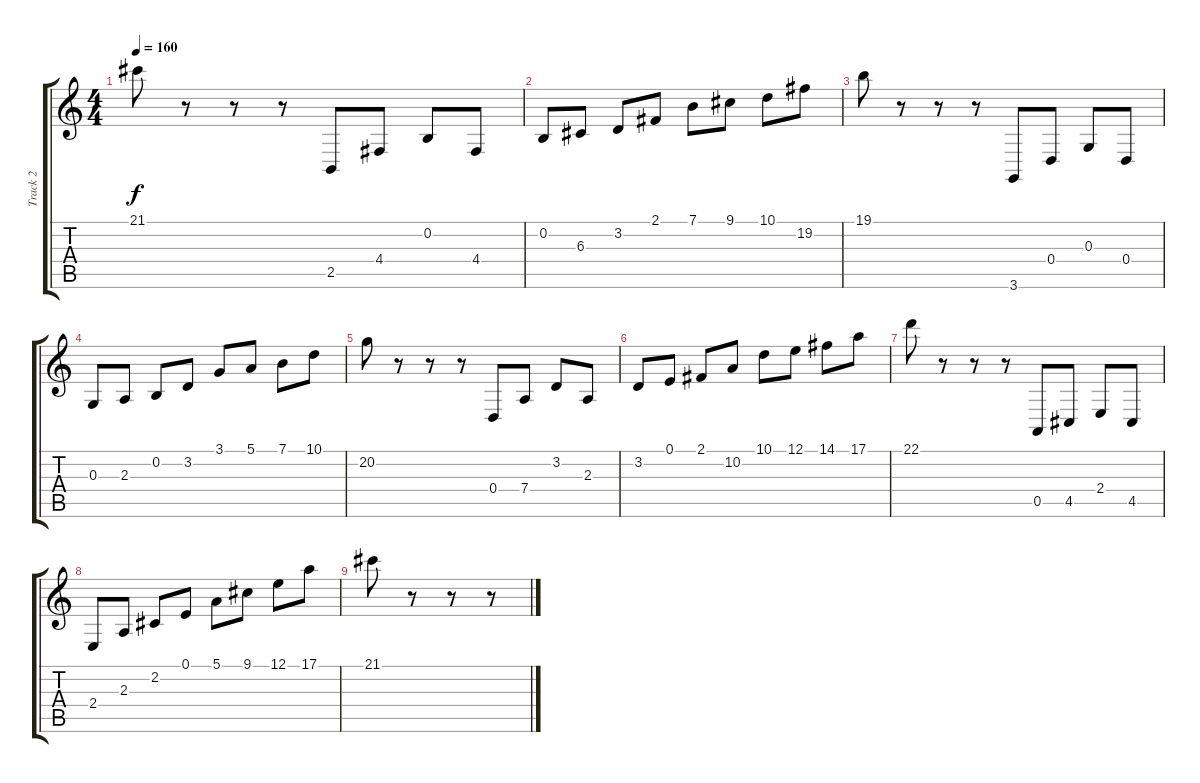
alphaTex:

\track ("Track 2" "Track 2") {instrument brightacousticpiano}
\staff {score tabs}
\tuning (E4 B3 G3 D3 A2 E2) {hide}
\ts (4 4)
\tempo 160
\clef g2
\ks c
21.1.8{dy f} r.8 r.8 r.8 2.5.8 4.4.8 0.2.8 4.4.8 |
0.2.8 6.3.8 3.2.8 2.1.8 7.1.8 9.1.8 10.1.8 19.2.8 |
19.1.8 r.8 r.8 r.8 3.6.8 0.4.8 0.3.8 0.4.8 |
0.3.8 2.3.8 0.2.8 3.2.8 3.1.8 5.1.8 7.1.8 10.1.8 |
20.2.8 r.8 r.8 r.8 0.4.8 7.4.8 3.2.8 2.3.8 |
3.2.8 0.1.8 2.1.8 10.2.8 10.1.8 12.1.8 14.1.8 17.1.8 |
22.1.8 r.8 r.8 r.8 0.5.8 4.5.8 2.4.8 4.5.8 |
2.4.8 2.3.8 2.2.8 0.1.8 5.1.8 9.1.8 12.1.8 17.1.8 |
21.1.8 r.8 r.8 r.8
